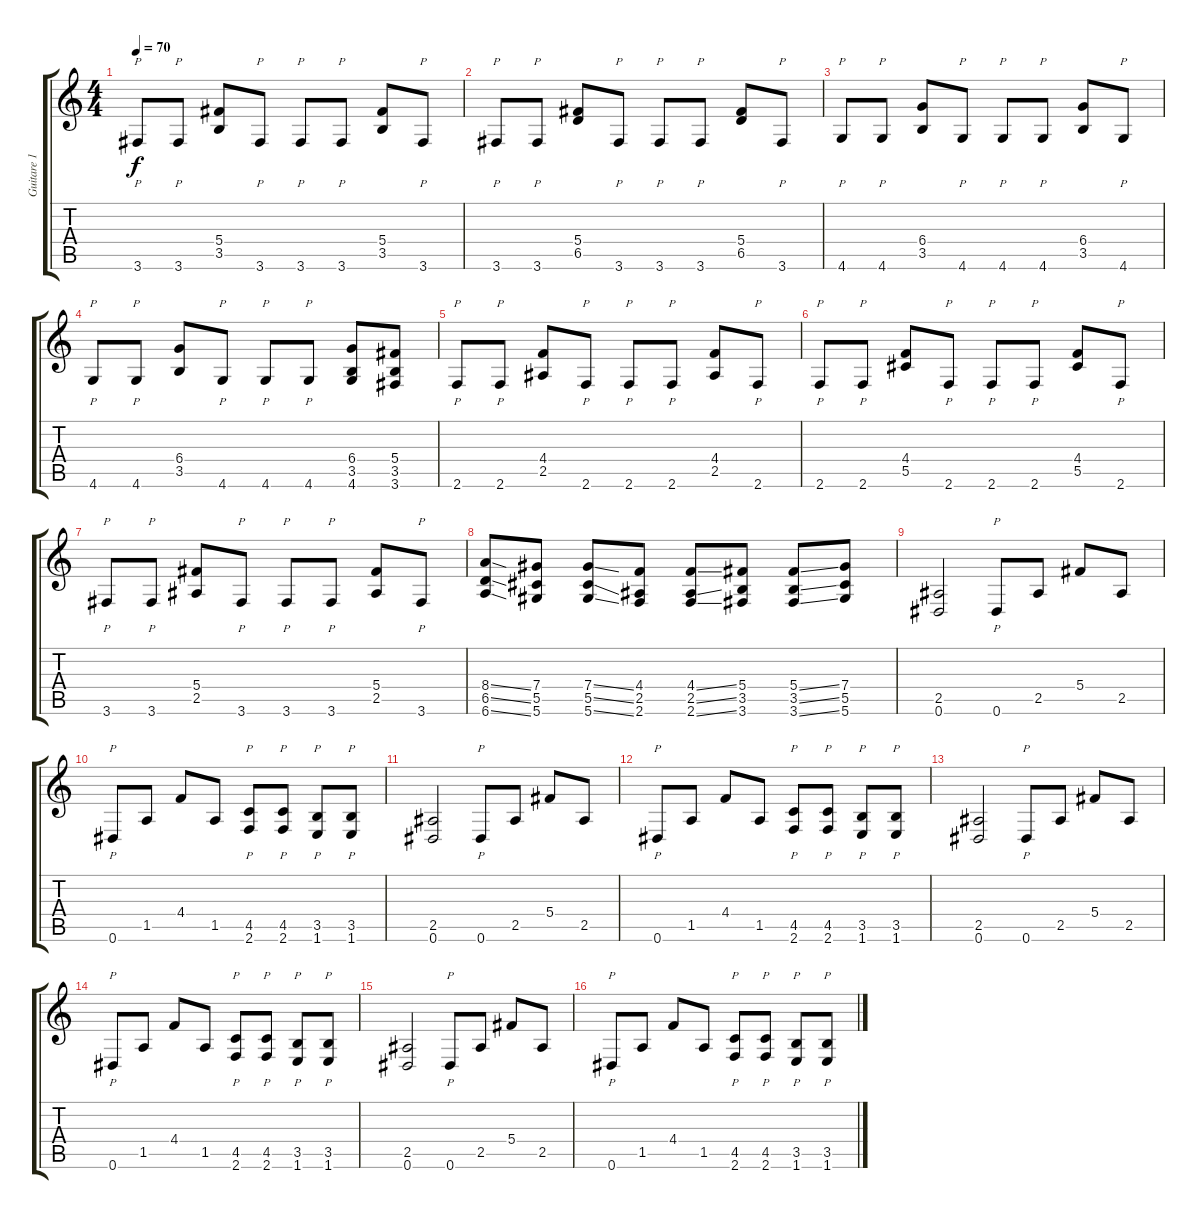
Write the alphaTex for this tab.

\track ("Guitare 1" "Guitare 1") {instrument distortionguitar}
\staff {score tabs}
\tuning (Eb4 Bb3 Gb3 Db3 Ab2 Eb2) {hide}
\ts (4 4)
\tempo 70
\clef g2
\ks c
3.6.8{p dy f} 3.6.8{p} (5.4 3.5).8 3.6.8{p} 3.6.8{p} 3.6.8{p} (5.4 3.5).8 3.6.8{p} |
3.6.8{p} 3.6.8{p} (5.4 6.5).8 3.6.8{p} 3.6.8{p} 3.6.8{p} (5.4 6.5).8 3.6.8{p} |
4.6.8{p} 4.6.8{p} (6.4 3.5).8 4.6.8{p} 4.6.8{p} 4.6.8{p} (6.4 3.5).8 4.6.8{p} |
4.6.8{p} 4.6.8{p} (6.4 3.5).8 4.6.8{p} 4.6.8{p} 4.6.8{p} (6.4 3.5 4.6).8 (5.4 3.5 3.6).8 |
2.6.8{p} 2.6.8{p} (4.4 2.5).8 2.6.8{p} 2.6.8{p} 2.6.8{p} (4.4 2.5).8 2.6.8{p} |
2.6.8{p} 2.6.8{p} (4.4 5.5).8 2.6.8{p} 2.6.8{p} 2.6.8{p} (4.4 5.5).8 2.6.8{p} |
3.6.8{p} 3.6.8{p} (5.4 2.5).8 3.6.8{p} 3.6.8{p} 3.6.8{p} (5.4 2.5).8 3.6.8{p} |
(8.4{ss} 6.5{ss} 6.6{ss}).8 (7.4 5.5 5.6).8 (7.4{ss} 5.5{ss} 5.6{ss}).8 (4.4 2.5 2.6).8 (4.4{ss} 2.5{ss} 2.6{ss}).8 (5.4 3.5 3.6).8 (5.4{ss} 3.5{ss} 3.6{ss}).8 (7.4 5.5 5.6).8 |
(2.5 0.6).2 0.6.8{p} 2.5.8 5.4.8 2.5.8 |
0.6.8{p} 1.5.8 4.4.8 1.5.8 (4.5 2.6).8{p} (4.5 2.6).8{p} (3.5 1.6).8{p} (3.5 1.6).8{p} |
(2.5 0.6).2 0.6.8{p} 2.5.8 5.4.8 2.5.8 |
0.6.8{p} 1.5.8 4.4.8 1.5.8 (4.5 2.6).8{p} (4.5 2.6).8{p} (3.5 1.6).8{p} (3.5 1.6).8{p} |
(2.5 0.6).2 0.6.8{p} 2.5.8 5.4.8 2.5.8 |
0.6.8{p} 1.5.8 4.4.8 1.5.8 (4.5 2.6).8{p} (4.5 2.6).8{p} (3.5 1.6).8{p} (3.5 1.6).8{p} |
(2.5 0.6).2 0.6.8{p} 2.5.8 5.4.8 2.5.8 |
0.6.8{p} 1.5.8 4.4.8 1.5.8 (4.5 2.6).8{p} (4.5 2.6).8{p} (3.5 1.6).8{p} (3.5 1.6).8{p}
